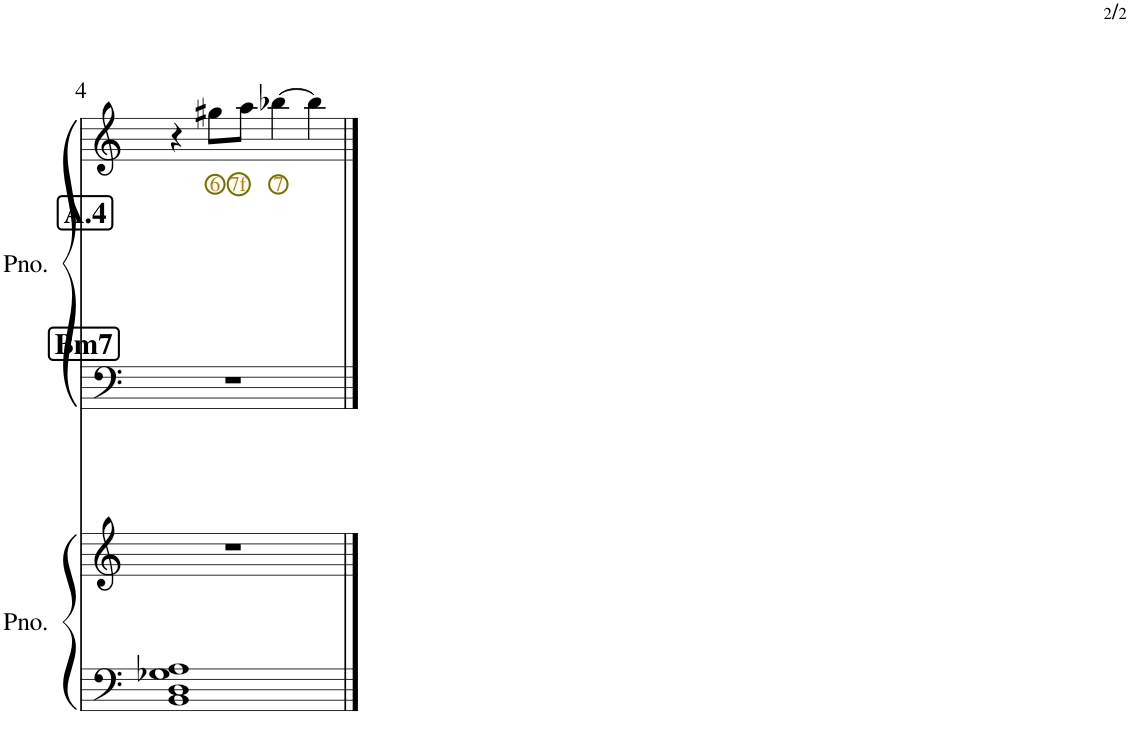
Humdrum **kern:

**kern	**kern	**kern	**kern	**text
*part2	*part2	*part1	*part1	*part1
*staff4	*staff3	*staff2	*staff1	*staff1
*I"ピアノ	*	*I"ピアノ	*	*
!!LO:PB:g=z
*clefF4	*clefG2	*clefF4	*clefG2	*
*k[]	*k[]	*k[]	*k[]	*
*M4/4	*M4/4	*M4/4	*M4/4	*
!!LO:REH:place=s1:b:B:cj:fs=14:t=Bm7
!!LO:REH:place=s1:b:B:cj:fs=14:t=A.4
=4	=4	=4	=4	=4
1BB 1D 1G-X 1A	1r	1r	4r	.
!	!	!	!	!LO:LY:b:color=#B97B00
.	.	.	8gg#X\L	6
!	!	!	!	!LO:LY:b:color=#B97B00
.	.	.	8aa\J	7f
!	!	!	!	!LO:LY:b:color=#B97B00
.	.	.	[4bb-X\	7
.	.	.	4bb-\]	.
==	==	==	==	==
*-	*-	*-	*-	*-
